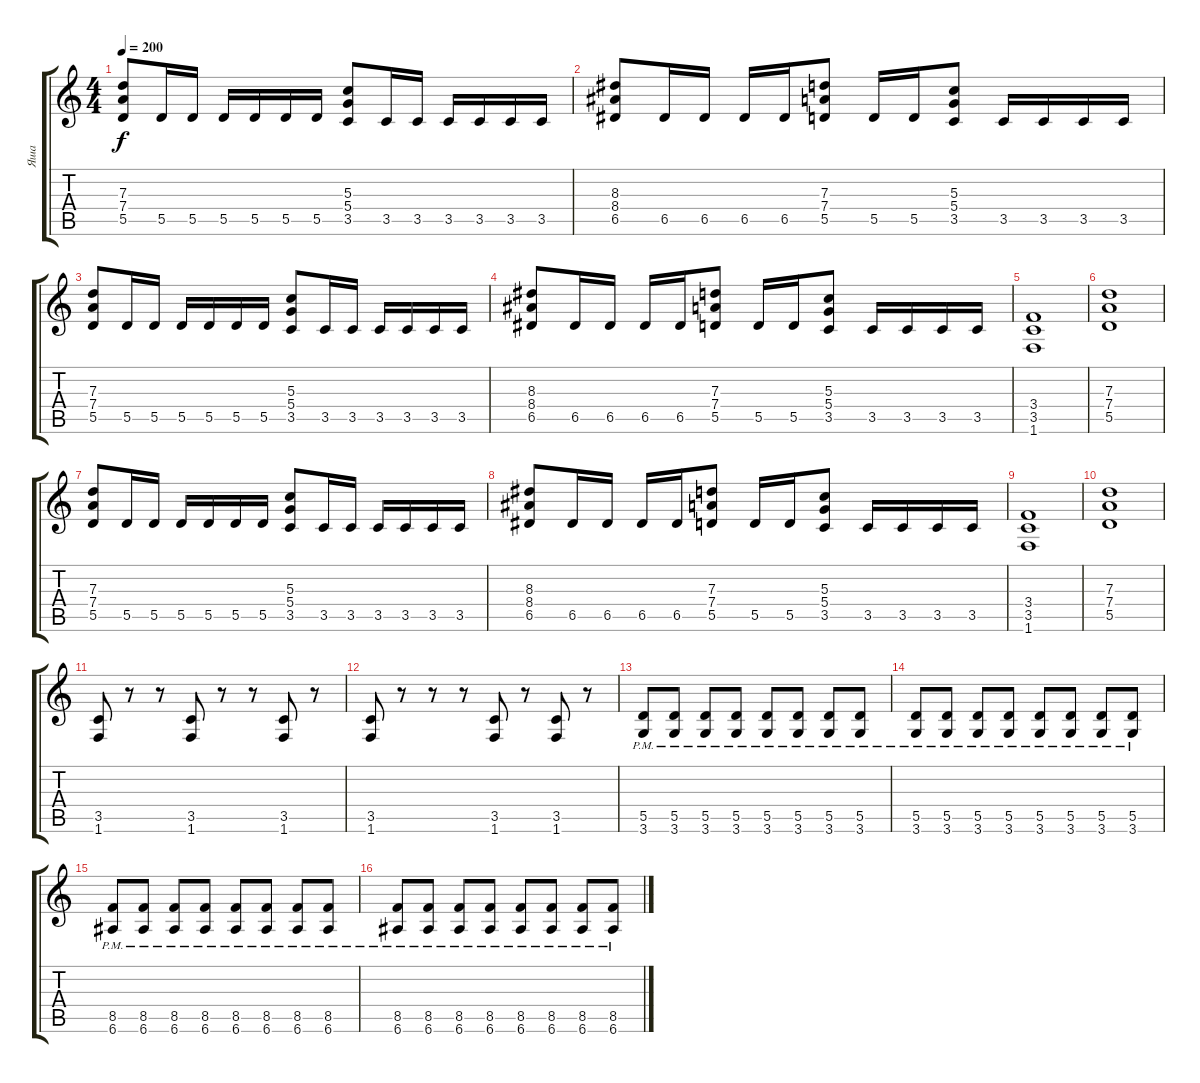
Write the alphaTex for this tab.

\track ("Яша" "Яша") {instrument overdrivenguitar}
\staff {score tabs}
\tuning (E4 B3 G3 D3 A2 E2) {hide}
\ts (4 4)
\tempo 200
\clef g2
\ks c
(7.3 7.4 5.5).8{dy f} 5.5.16 5.5.16 5.5.16 5.5.16 5.5.16 5.5.16 (5.3 5.4 3.5).8 3.5.16 3.5.16 3.5.16 3.5.16 3.5.16 3.5.16 |
(8.3 8.4 6.5).8 6.5.16 6.5.16 6.5.16 6.5.16 (7.3 7.4 5.5).8 5.5.16 5.5.16 (5.3 5.4 3.5).8 3.5.16 3.5.16 3.5.16 3.5.16 |
(7.3 7.4 5.5).8 5.5.16 5.5.16 5.5.16 5.5.16 5.5.16 5.5.16 (5.3 5.4 3.5).8 3.5.16 3.5.16 3.5.16 3.5.16 3.5.16 3.5.16 |
(8.3 8.4 6.5).8 6.5.16 6.5.16 6.5.16 6.5.16 (7.3 7.4 5.5).8 5.5.16 5.5.16 (5.3 5.4 3.5).8 3.5.16 3.5.16 3.5.16 3.5.16 |
(3.4 3.5 1.6).1 |
(7.3 7.4 5.5).1 |
(7.3 7.4 5.5).8 5.5.16 5.5.16 5.5.16 5.5.16 5.5.16 5.5.16 (5.3 5.4 3.5).8 3.5.16 3.5.16 3.5.16 3.5.16 3.5.16 3.5.16 |
(8.3 8.4 6.5).8 6.5.16 6.5.16 6.5.16 6.5.16 (7.3 7.4 5.5).8 5.5.16 5.5.16 (5.3 5.4 3.5).8 3.5.16 3.5.16 3.5.16 3.5.16 |
(3.4 3.5 1.6).1 |
(7.3 7.4 5.5).1 |
(3.5 1.6).8 r.8 r.8 (3.5 1.6).8 r.8 r.8 (3.5 1.6).8 r.8 |
(3.5 1.6).8 r.8 r.8 r.8 (3.5 1.6).8 r.8 (3.5 1.6).8 r.8 |
(5.5{pm} 3.6{pm}).8 (5.5{pm} 3.6{pm}).8 (5.5{pm} 3.6{pm}).8 (5.5{pm} 3.6{pm}).8 (5.5{pm} 3.6{pm}).8 (5.5{pm} 3.6{pm}).8 (5.5{pm} 3.6{pm}).8 (5.5{pm} 3.6{pm}).8 |
(5.5{pm} 3.6{pm}).8 (5.5{pm} 3.6{pm}).8 (5.5{pm} 3.6{pm}).8 (5.5{pm} 3.6{pm}).8 (5.5{pm} 3.6{pm}).8 (5.5{pm} 3.6{pm}).8 (5.5{pm} 3.6{pm}).8 (5.5{pm} 3.6{pm}).8 |
(8.5{pm} 6.6{pm}).8 (8.5{pm} 6.6{pm}).8 (8.5{pm} 6.6{pm}).8 (8.5{pm} 6.6{pm}).8 (8.5{pm} 6.6{pm}).8 (8.5{pm} 6.6{pm}).8 (8.5{pm} 6.6{pm}).8 (8.5{pm} 6.6{pm}).8 |
(8.5{pm} 6.6{pm}).8 (8.5{pm} 6.6{pm}).8 (8.5{pm} 6.6{pm}).8 (8.5{pm} 6.6{pm}).8 (8.5{pm} 6.6{pm}).8 (8.5{pm} 6.6{pm}).8 (8.5{pm} 6.6{pm}).8 (8.5{pm} 6.6{pm}).8
